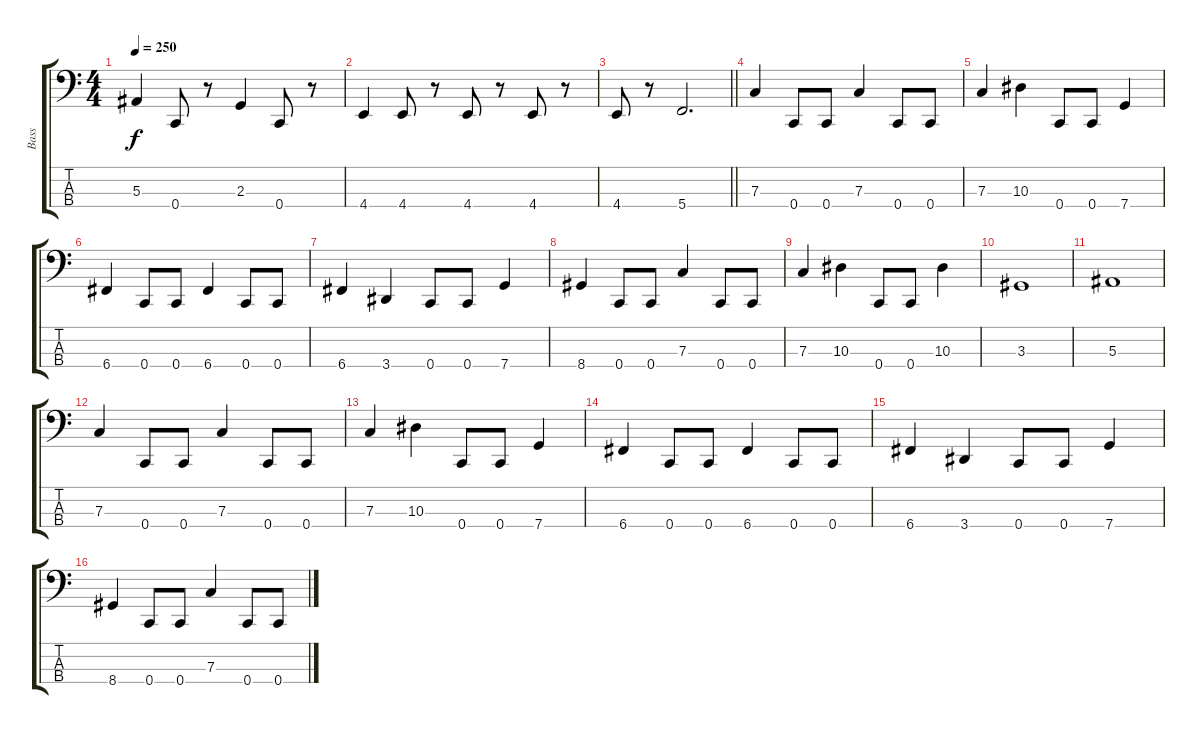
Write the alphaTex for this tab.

\track ("Bass" "Bass") {instrument electricbassfinger}
\staff {score tabs}
\tuning (Eb2 Bb1 F1 C1) {hide}
\ts (4 4)
\tempo 250
\clef f4
\ks c
5.3.4{dy f} 0.4.8 r.8 2.3.4 0.4.8 r.8 |
4.4.4 4.4.8 r.8 4.4.8 r.8 4.4.8 r.8 |
\barLineRight lightlight
4.4.8 r.8 5.4.2{d} |
7.3.4 0.4.8 0.4.8 7.3.4 0.4.8 0.4.8 |
7.3.4 10.3.4 0.4.8 0.4.8 7.4.4 |
6.4.4 0.4.8 0.4.8 6.4.4 0.4.8 0.4.8 |
6.4.4 3.4.4 0.4.8 0.4.8 7.4.4 |
8.4.4 0.4.8 0.4.8 7.3.4 0.4.8 0.4.8 |
7.3.4 10.3.4 0.4.8 0.4.8 10.3.4 |
3.3.1 |
5.3.1 |
7.3.4 0.4.8 0.4.8 7.3.4 0.4.8 0.4.8 |
7.3.4 10.3.4 0.4.8 0.4.8 7.4.4 |
6.4.4 0.4.8 0.4.8 6.4.4 0.4.8 0.4.8 |
6.4.4 3.4.4 0.4.8 0.4.8 7.4.4 |
8.4.4 0.4.8 0.4.8 7.3.4 0.4.8 0.4.8
